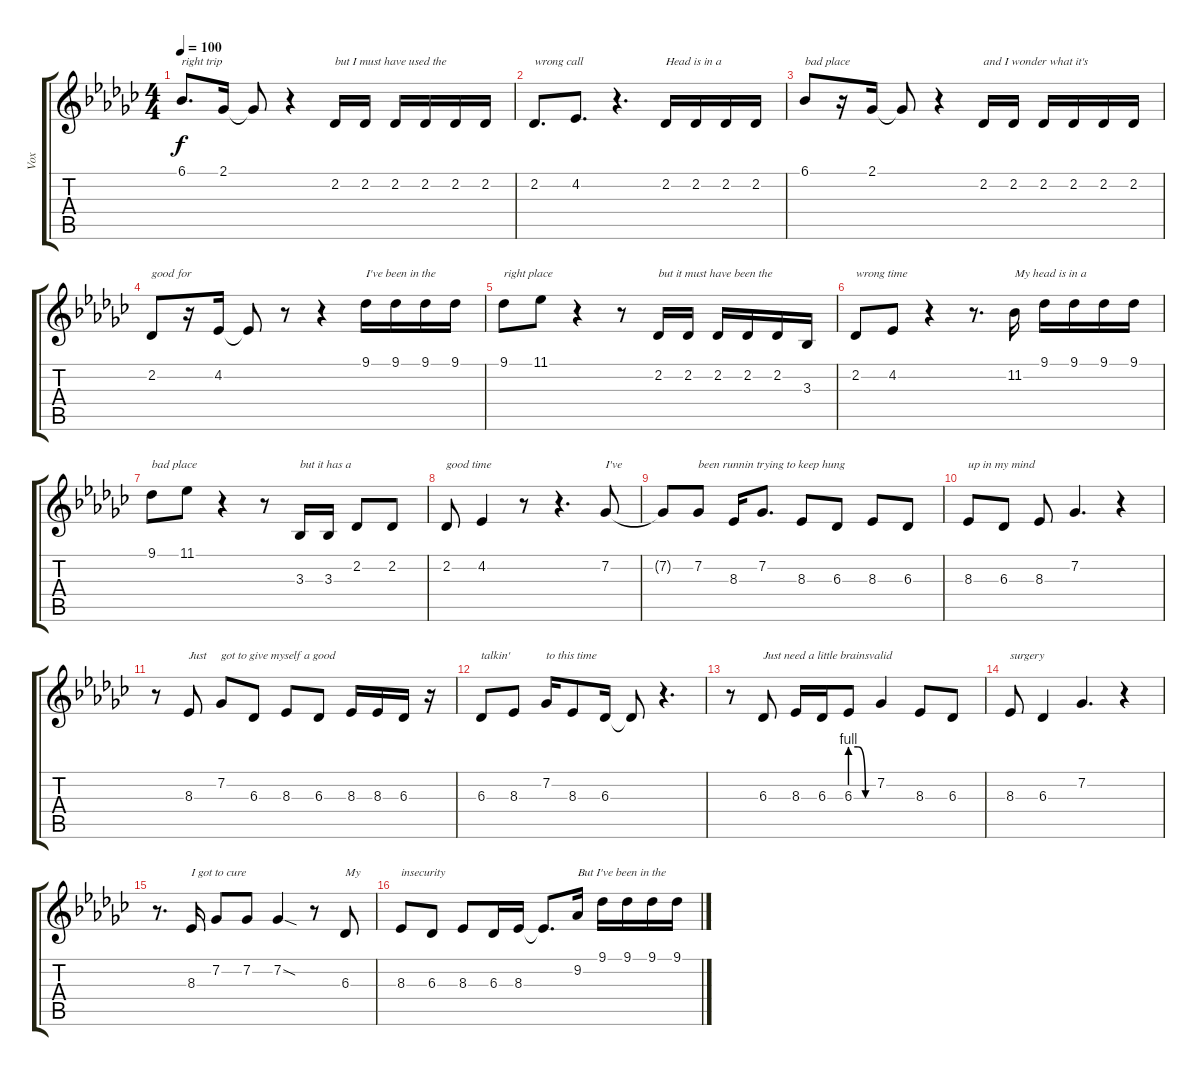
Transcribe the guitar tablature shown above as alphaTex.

\track ("Vox" "Vox") {instrument lead1square}
\staff {score tabs}
\tuning (E4 B3 G3 D3 A2 E2) {hide}
\ts (4 4)
\tempo 100
\clef g2
\ks ebminor
6.1.8{d txt "right trip" dy f} 2.1.16 2.1{t}.8 r.4 2.2.16{txt "but I must have used the"} 2.2.16 2.2.16 2.2.16 2.2.16 2.2.16 |
2.2.8{d txt "wrong call"} 4.2.8{d} r.4{d} 2.2.16{txt "Head is in a"} 2.2.16 2.2.16 2.2.16 |
6.1.8{txt "bad place"} r.16 2.1.16 2.1{t}.8 r.4 2.2.16{txt "and I wonder what it's"} 2.2.16 2.2.16 2.2.16 2.2.16 2.2.16 |
2.2.8{txt "good for"} r.16 4.2.16 4.2{t}.8 r.8 r.4 9.1.16{txt "I've been in the "} 9.1.16 9.1.16 9.1.16 |
9.1.8{txt "right place"} 11.1.8 r.4 r.8 2.2.16{txt "but it must have been the"} 2.2.16 2.2.16 2.2.16 2.2.16 3.3.16 |
2.2.8{txt "wrong time"} 4.2.8 r.4 r.8{d} 11.2.16{txt "My head is in a "} 9.1.16 9.1.16 9.1.16 9.1.16 |
9.1.8{txt "bad place"} 11.1.8 r.4 r.8 3.3.16{txt "but it has a"} 3.3.16 2.2.8 2.2.8 |
2.2.8{txt "good time"} 4.2.4 r.8 r.4{d} 7.2.8{txt "I've"} |
7.2{t}.8 7.2.8{txt "been runnin trying to keep hung"} 8.3.16 7.2.8{d} 8.3.8 6.3.8 8.3.8 6.3.8 |
8.3.8{txt "up in my mind"} 6.3.8 8.3.8 7.2.4{d} r.4 |
r.8 8.3.8{txt "Just"} 7.2.8{txt "got to give myself a good"} 6.3.8 8.3.8 6.3.8 8.3.16 8.3.16 6.3.16 r.16 |
6.3.8{txt "talkin'"} 8.3.8 7.2.16{txt "to this time"} 8.3.8 6.3.16 6.3{t}.8 r.4{d} |
r.8 6.3.8{txt "Just need a little brainsvalid"} 8.3.16 6.3.16 6.3{be (custom 0 4 20 4 40 0 60 0)}.8 7.2.4 8.3.8 6.3.8 |
8.3.8{txt "surgery"} 6.3.4 7.2.4{d} r.4 |
r.8{d} 8.3.16{txt "I got to cure"} 7.2.8 7.2.8 7.2{sod}.4 r.8 6.3.8{txt "My"} |
8.3.8{txt "insecurity"} 6.3.8 8.3.8 6.3.16 8.3.16 8.3{t}.8{d} 9.2.16{txt "But I've been in the"} 9.1.16 9.1.16 9.1.16 9.1.16
